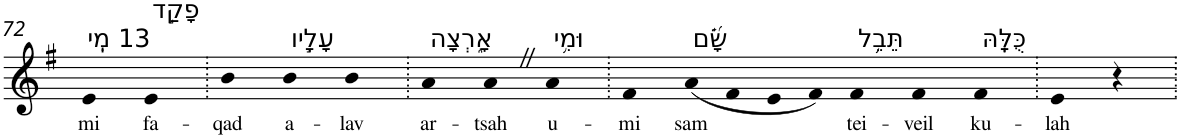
**kern	**text
*part1	*part1
*staff1	*staff1
*I"Piano	*
*I'Pno	*
!!LO:PB:g=z
*clefG2	*
*k[f#]	*
*G:	*
=72	=72
!LO:TX:a:t=13 מִֽי	!
!	!LO:LY:b
4e	mi
!LO:TX:a:t=פָקַ֣ד	!
!	!LO:LY:b
4e	fa-
=73.	=73.
!	!LO:LY:b
4b	-qad
!LO:TX:a:t=עָלָ֣יו	!
!	!LO:LY:b
4b	a-
!	!LO:LY:b
4b	-lav
=74.	=74.
!LO:TX:a:t=אָ֑רְצָה	!
!	!LO:LY:b
4a	ar-
!	!LO:LY:b
4aZ	-tsah
!LO:TX:a:t=וּמִ֥י	!
!	!LO:LY:b
4a	u-
=75.	=75.
!	!LO:LY:b
4f#	-mi
!LO:TX:a:t=שָׂ֝֗ם	!
!	!LO:LY:b
(8a	sam
8f#	.
8e	.
8f#)	.
!LO:TX:a:t=תֵּבֵ֥ל	!
!	!LO:LY:b
4f#	tei-
!	!LO:LY:b
4f#	-veil
!LO:TX:a:t=כֻּלָּֽהּ	!
!	!LO:LY:b
4f#	ku-
=76.	=76.
!	!LO:LY:b
4e	-lah
4r	.
=.	=.
*-	*-
